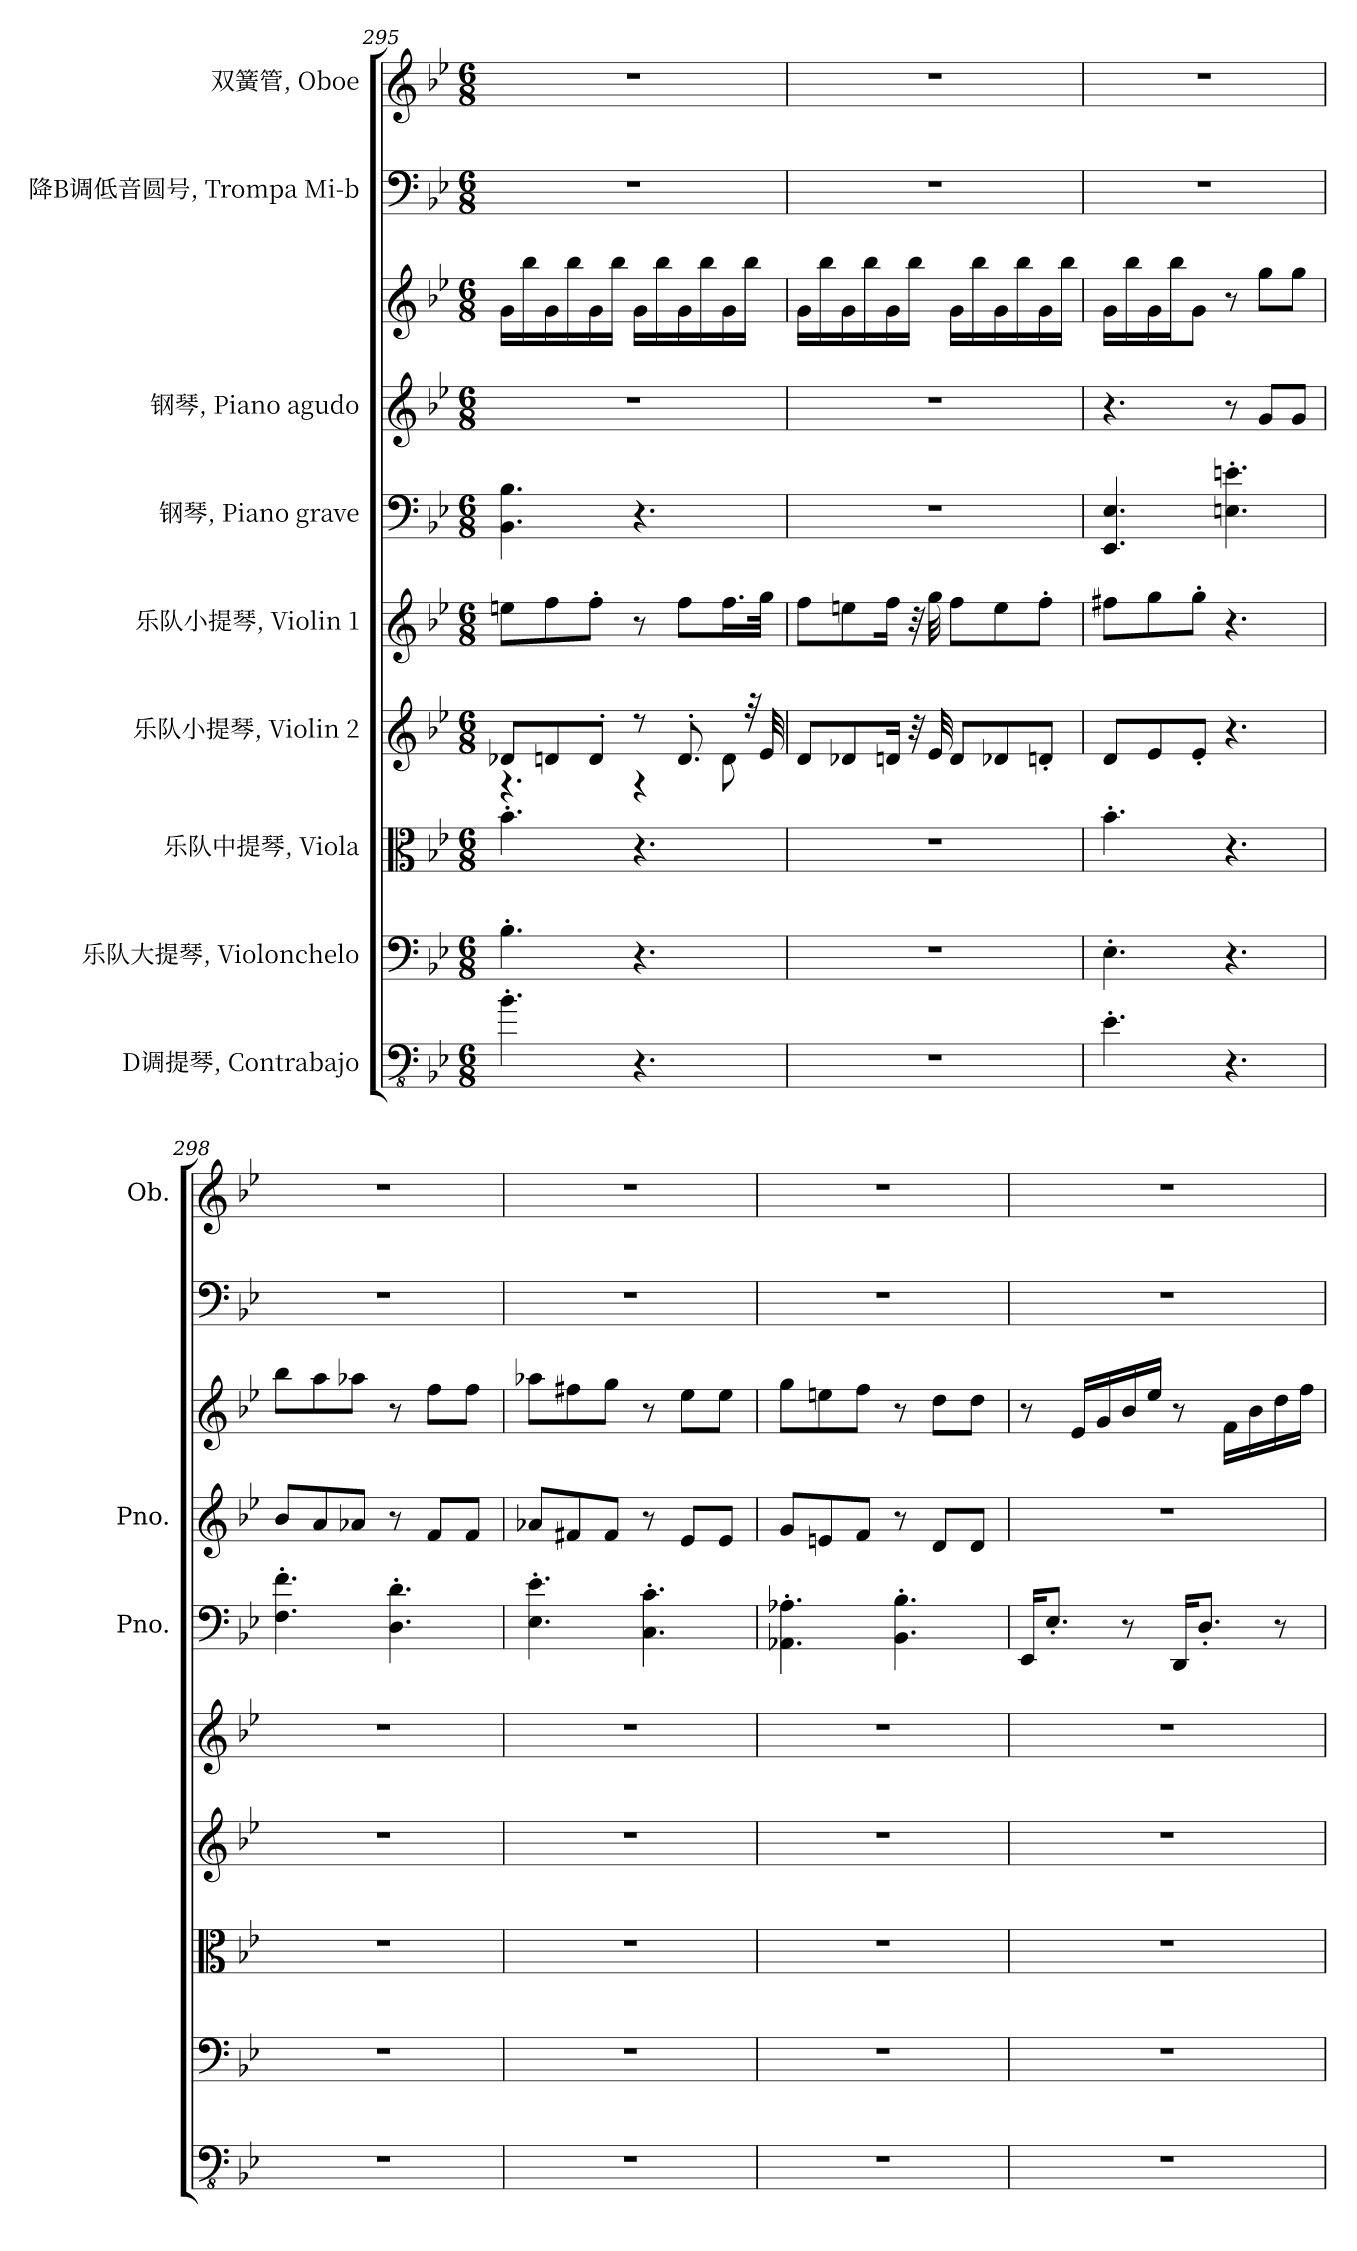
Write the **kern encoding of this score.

**kern	**kern	**kern	**kern	**kern	**kern	**kern	**kern	**kern	**kern
*part9	*part8	*part7	*part6	*part5	*part4	*part3	*part3	*part2	*part1
*staff10	*staff9	*staff8	*staff7	*staff6	*staff5	*staff4	*staff3	*staff2	*staff1
*I"D调提琴, Contrabajo	*I"乐队大提琴, Violonchelo	*I"乐队中提琴, Viola	*I"乐队小提琴, Violin 2	*I"乐队小提琴, Violin 1	*I"钢琴, Piano grave	*I"钢琴, Piano agudo	*	*I"降B调低音圆号, Trompa Mi-b	*I"双簧管, Oboe
*	*	*	*	*	*I'Pno.	*I'Pno.	*	*	*I'Ob.
!!LO:PB:g=z
*clefFv4	*clefF4	*clefC3	*clefG2	*clefG2	*clefF4	*clefG2	*clefG2	*clefF4	*clefG2
*ITrd7c12	*	*	*	*	*	*	*	*ITrd1c2	*
*k[b-e-]	*k[b-e-]	*k[b-e-]	*k[b-e-]	*k[b-e-]	*k[b-e-]	*k[b-e-]	*k[b-e-]	*k[b-e-a-d-]	*k[b-e-]
*M6/8	*M6/8	*M6/8	*M6/8	*M6/8	*M6/8	*M6/8	*M6/8	*M6/8	*M6/8
=295	=295	=295	=295	=295	=295	=295	=295	=295	=295
*	*	*	*^	*	*	*	*	*	*
4.BB-'\	4.B-'\	4.b-'\	8d-X/L	4.r	8een\L	4.BB-\ 4.B-\	2.r	16g\LL	2.r	2.r
.	.	.	.	.	.	.	.	16bb-\	.	.
.	.	.	8dn/	.	8ff\	.	.	16g\	.	.
.	.	.	.	.	.	.	.	16bb-\	.	.
.	.	.	8d'/J	.	8ff'\J	.	.	16g\	.	.
.	.	.	.	.	.	.	.	16bb-\JJ	.	.
4.r	4.r	4.r	8r	4r	8r	4.r	.	16g\LL	.	.
.	.	.	.	.	.	.	.	16bb-\	.	.
.	.	.	8.d'/	.	8ff\L	.	.	16g\	.	.
.	.	.	.	.	.	.	.	16bb-\	.	.
.	.	.	.	8d\	16.ff\L	.	.	16g\	.	.
.	.	.	32r	.	.	.	.	16bb-\JJ	.	.
.	.	.	32e-/	.	32gg\JJk	.	.	.	.	.
*	*	*	*v	*v	*	*	*	*	*	*
=296	=296	=296	=296	=296	=296	=296	=296	=296	=296
2.r	2.r	2.r	8d/L	8ff\L	2.r	2.r	16g\LL	2.r	2.r
.	.	.	.	.	.	.	16bb-\	.	.
.	.	.	8d-X/	8een\	.	.	16g\	.	.
.	.	.	.	.	.	.	16bb-\	.	.
.	.	.	16dn/Jk	16ff\Jk	.	.	16g\	.	.
.	.	.	32r	32r	.	.	16bb-\JJ	.	.
.	.	.	32e-/	32gg\	.	.	.	.	.
.	.	.	8d/L	8ff\L	.	.	16g\LL	.	.
.	.	.	.	.	.	.	16bb-\	.	.
.	.	.	8d-X/	8ee\	.	.	16g\	.	.
.	.	.	.	.	.	.	16bb-\	.	.
.	.	.	8dn'/J	8ff'\J	.	.	16g\	.	.
.	.	.	.	.	.	.	16bb-\JJ	.	.
=297	=297	=297	=297	=297	=297	=297	=297	=297	=297
4.EE-'\	4.E-'\	4.b-'\	8d/L	8ff#X\L	4.EE-/ 4.E-/	4.r	16g\LL	2.r	2.r
.	.	.	.	.	.	.	16bb-\	.	.
.	.	.	8e-/	8gg\	.	.	16g\	.	.
.	.	.	.	.	.	.	16bb-\J	.	.
.	.	.	8e-'/J	8gg'\J	.	.	8g\J	.	.
4.r	4.r	4.r	4.r	4.r	4.En\' 4.en\'	8r	8r	.	.
.	.	.	.	.	.	8g/L	8gg\L	.	.
.	.	.	.	.	.	8g/J	8gg\J	.	.
!!LO:PB:g=z
=298	=298	=298	=298	=298	=298	=298	=298	=298	=298
2.r	2.r	2.r	2.r	2.r	4.F\' 4.f\'	8b-/L	8bb-\L	2.r	2.r
.	.	.	.	.	.	8a/	8aa\	.	.
.	.	.	.	.	.	8a-X/J	8aa-X\J	.	.
.	.	.	.	.	4.D\' 4.d\'	8r	8r	.	.
.	.	.	.	.	.	8f/L	8ff\L	.	.
.	.	.	.	.	.	8f/J	8ff\J	.	.
=299	=299	=299	=299	=299	=299	=299	=299	=299	=299
2.r	2.r	2.r	2.r	2.r	4.E-\' 4.e-\'	8a-X/L	8aa-X\L	2.r	2.r
.	.	.	.	.	.	8f#X/	8ff#X\	.	.
.	.	.	.	.	.	8f#/J	8gg\J	.	.
.	.	.	.	.	4.C\' 4.c\'	8r	8r	.	.
.	.	.	.	.	.	8e-/L	8ee-\L	.	.
.	.	.	.	.	.	8e-/J	8ee-\J	.	.
=300	=300	=300	=300	=300	=300	=300	=300	=300	=300
*	*	*	*	*	*	*	*	*	*MM225
2.r	2.r	2.r	2.r	2.r	4.AA-X\' 4.A-X\'	8g/L	8gg\L	2.r	2.r
.	.	.	.	.	.	8en/	8een\	.	.
.	.	.	.	.	.	8f/J	8ff\J	.	.
.	.	.	.	.	4.BB-\' 4.B-\'	8r	8r	.	.
.	.	.	.	.	.	8d/L	8dd\L	.	.
.	.	.	.	.	.	8d/J	8dd\J	.	.
=301	=301	=301	=301	=301	=301	=301	=301	=301	=301
*	*	*	*	*	*	*	*	*	*MM215
2.r	2.r	2.r	2.r	2.r	16EE-/KL	2.r	8r	2.r	2.r
.	.	.	.	.	8.E-'/J	.	.	.	.
.	.	.	.	.	.	.	16e-/LL	.	.
.	.	.	.	.	.	.	16g/	.	.
.	.	.	.	.	8r	.	16b-/	.	.
.	.	.	.	.	.	.	16ee-/JJ	.	.
.	.	.	.	.	16DD/KL	.	8r	.	.
.	.	.	.	.	8.D'/J	.	.	.	.
.	.	.	.	.	.	.	16f\LL	.	.
.	.	.	.	.	.	.	16b-\	.	.
.	.	.	.	.	8r	.	16dd\	.	.
.	.	.	.	.	.	.	16ff\JJ	.	.
=	=	=	=	=	=	=	=	=	=
*-	*-	*-	*-	*-	*-	*-	*-	*-	*-
